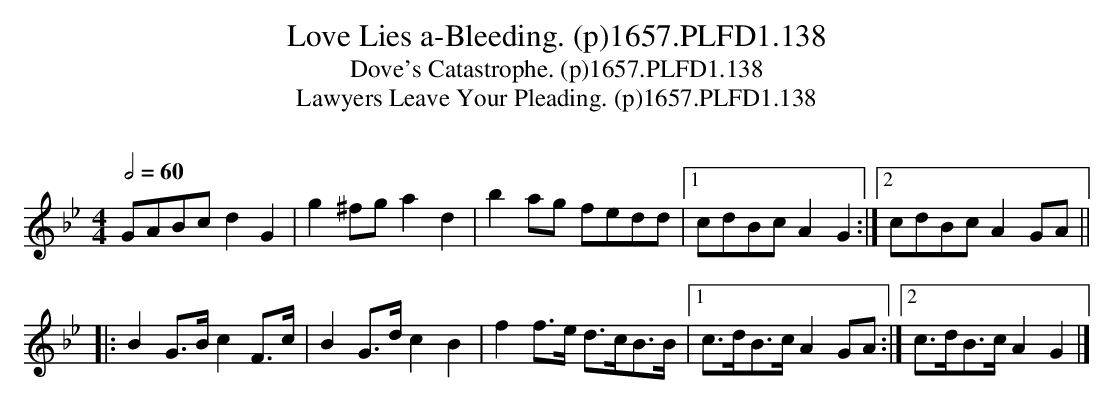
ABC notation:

X:1
T:Love Lies a-Bleeding. (p)1657.PLFD1.138
T:Dove's Catastrophe. (p)1657.PLFD1.138
T:Lawyers Leave Your Pleading. (p)1657.PLFD1.138
M:4/4
L:1/8
Q:1/2=60
O:
K:Gm
GABc d2 G2| g2 ^fg a2 d2| b2 ag fedd|1cdBc A2 G2:|2cdBcA2GA||
|:B2 G>B c2 F>c|B2 G>d c2 B2|\
f2 f>e d>cB>B|[1c>dB>c A2 GA:|[2c>dB>cA2G2|]
